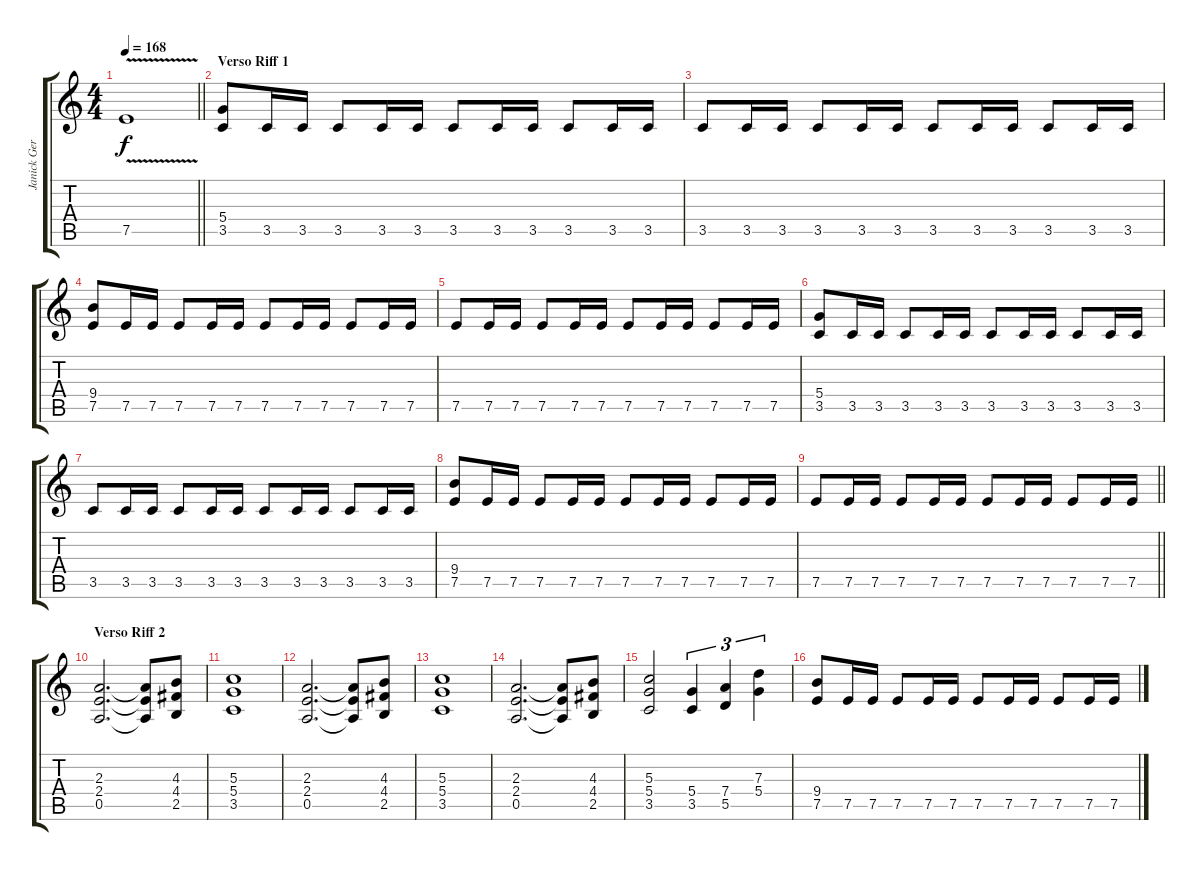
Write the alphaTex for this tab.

\track ("Janick Gers" "Janick Ger") {instrument distortionguitar}
\staff {score tabs}
\tuning (E4 B3 G3 D3 A2 E2) {hide}
\ts (4 4)
\tempo 168
\clef g2
\barLineRight lightlight
\ks c
7.5{v}.1{dy f} |
\section ("" "Verso Riff 1")
(5.4 3.5).8 3.5.16 3.5.16 3.5.8 3.5.16 3.5.16 3.5.8 3.5.16 3.5.16 3.5.8 3.5.16 3.5.16 |
3.5.8 3.5.16 3.5.16 3.5.8 3.5.16 3.5.16 3.5.8 3.5.16 3.5.16 3.5.8 3.5.16 3.5.16 |
(9.4 7.5).8 7.5.16 7.5.16 7.5.8 7.5.16 7.5.16 7.5.8 7.5.16 7.5.16 7.5.8 7.5.16 7.5.16 |
7.5.8 7.5.16 7.5.16 7.5.8 7.5.16 7.5.16 7.5.8 7.5.16 7.5.16 7.5.8 7.5.16 7.5.16 |
(5.4 3.5).8 3.5.16 3.5.16 3.5.8 3.5.16 3.5.16 3.5.8 3.5.16 3.5.16 3.5.8 3.5.16 3.5.16 |
3.5.8 3.5.16 3.5.16 3.5.8 3.5.16 3.5.16 3.5.8 3.5.16 3.5.16 3.5.8 3.5.16 3.5.16 |
(9.4 7.5).8 7.5.16 7.5.16 7.5.8 7.5.16 7.5.16 7.5.8 7.5.16 7.5.16 7.5.8 7.5.16 7.5.16 |
\barLineRight lightlight
7.5.8 7.5.16 7.5.16 7.5.8 7.5.16 7.5.16 7.5.8 7.5.16 7.5.16 7.5.8 7.5.16 7.5.16 |
\section ("" "Verso Riff 2")
(2.3 2.4 0.5).2{d} (2.3{t} 2.4{t} 0.5{t}).8 (4.3 4.4 2.5).8 |
(5.3 5.4 3.5).1 |
(2.3 2.4 0.5).2{d} (2.3{t} 2.4{t} 0.5{t}).8 (4.3 4.4 2.5).8 |
(5.3 5.4 3.5).1 |
(2.3 2.4 0.5).2{d} (2.3{t} 2.4{t} 0.5{t}).8 (4.3 4.4 2.5).8 |
(5.3 5.4 3.5).2 (5.4 3.5).4{tu (3 2)} (7.4 5.5).4{tu (3 2)} (7.3 5.4).4{tu (3 2)} |
(9.4 7.5).8 7.5.16 7.5.16 7.5.8 7.5.16 7.5.16 7.5.8 7.5.16 7.5.16 7.5.8 7.5.16 7.5.16
